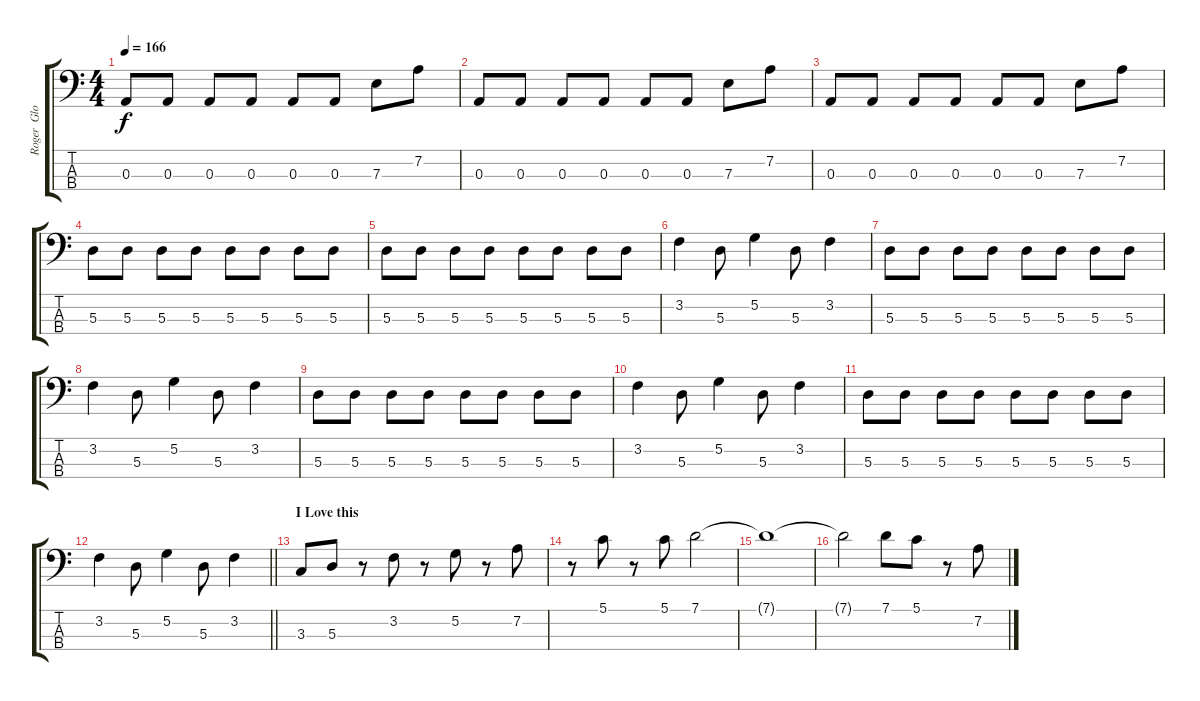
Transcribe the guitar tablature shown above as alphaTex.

\track ("Roger  Glover" "Roger  Glo") {instrument electricbassfinger}
\staff {score tabs}
\tuning (G2 D2 A1 E1) {hide}
\ts (4 4)
\tempo 166
\clef f4
\ks c
0.3.8{dy f} 0.3.8 0.3.8 0.3.8 0.3.8 0.3.8 7.3.8 7.2.8 |
0.3.8 0.3.8 0.3.8 0.3.8 0.3.8 0.3.8 7.3.8 7.2.8 |
0.3.8 0.3.8 0.3.8 0.3.8 0.3.8 0.3.8 7.3.8 7.2.8 |
5.3.8 5.3.8 5.3.8 5.3.8 5.3.8 5.3.8 5.3.8 5.3.8 |
5.3.8 5.3.8 5.3.8 5.3.8 5.3.8 5.3.8 5.3.8 5.3.8 |
3.2.4 5.3.8 5.2.4 5.3.8 3.2.4 |
5.3.8 5.3.8 5.3.8 5.3.8 5.3.8 5.3.8 5.3.8 5.3.8 |
3.2.4 5.3.8 5.2.4 5.3.8 3.2.4 |
5.3.8 5.3.8 5.3.8 5.3.8 5.3.8 5.3.8 5.3.8 5.3.8 |
3.2.4 5.3.8 5.2.4 5.3.8 3.2.4 |
5.3.8 5.3.8 5.3.8 5.3.8 5.3.8 5.3.8 5.3.8 5.3.8 |
\barLineRight lightlight
3.2.4 5.3.8 5.2.4 5.3.8 3.2.4 |
\section ("" "I Love this")
3.3.8 5.3.8 r.8 3.2.8 r.8 5.2.8 r.8 7.2.8 |
r.8 5.1.8 r.8 5.1.8 7.1.2 |
7.1{t}.1 |
7.1{t}.2 7.1.8 5.1.8 r.8 7.2.8
